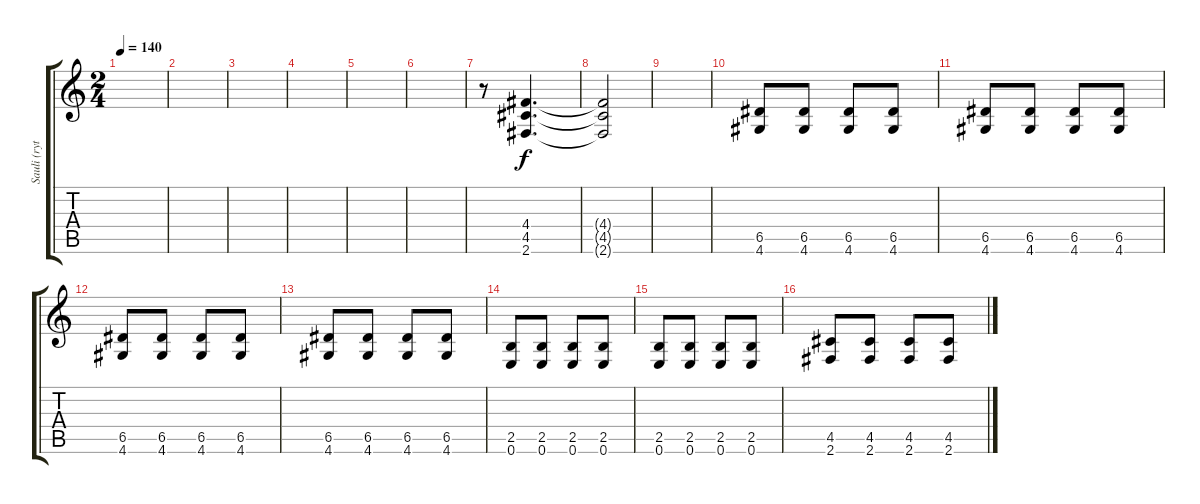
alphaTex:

\track ("Sauli (rythm)" "Sauli (ryt") {instrument distortionguitar}
\staff {score tabs}
\tuning (E4 B3 G3 D3 A2 E2) {hide}
\ts (2 4)
\tempo 140
\clef g2
\ks c
|
|
|
|
|
|
r.8{volume 11} (4.4 4.5 2.6).4{d} |
(4.4{t} 4.5{t} 2.6{t}).2 |
|
(6.5 4.6).8 (6.5 4.6).8 (6.5 4.6).8 (6.5 4.6).8 |
(6.5 4.6).8 (6.5 4.6).8 (6.5 4.6).8 (6.5 4.6).8 |
(6.5 4.6).8 (6.5 4.6).8 (6.5 4.6).8 (6.5 4.6).8 |
(6.5 4.6).8 (6.5 4.6).8 (6.5 4.6).8 (6.5 4.6).8 |
(2.5 0.6).8 (2.5 0.6).8 (2.5 0.6).8 (2.5 0.6).8 |
(2.5 0.6).8 (2.5 0.6).8 (2.5 0.6).8 (2.5 0.6).8 |
(4.5 2.6).8 (4.5 2.6).8 (4.5 2.6).8 (4.5 2.6).8
